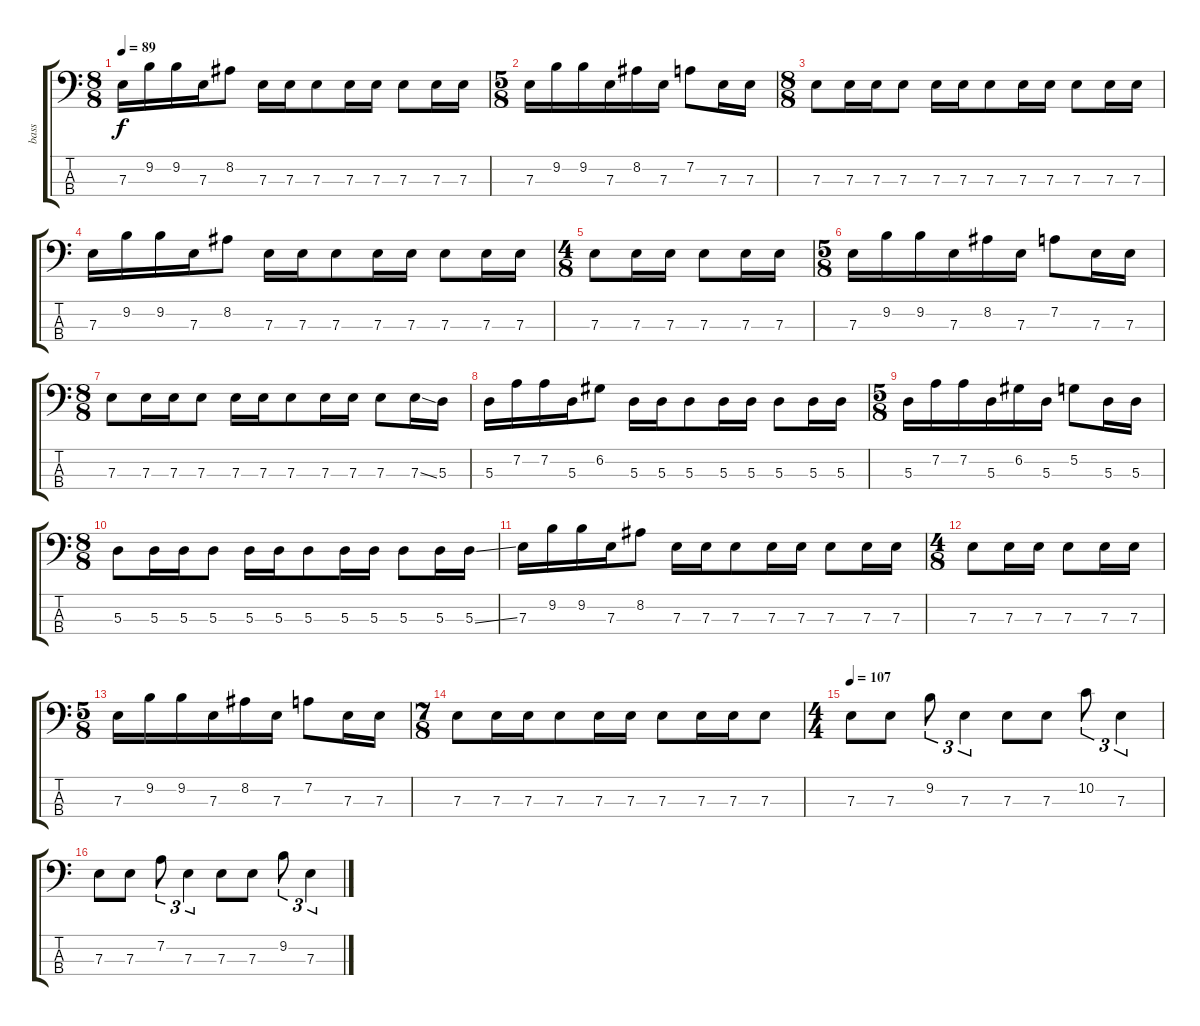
\track ("bass" "bass") {instrument slapbass1}
\staff {score tabs}
\tuning (G2 D2 A1 E1) {hide}
\ts (8 8)
\tempo 89
\clef f4
\ks c
7.3.16{dy f} 9.2.16 9.2.16 7.3.16 8.2.8 7.3.16 7.3.16 7.3.8 7.3.16 7.3.16 7.3.8 7.3.16 7.3.16 |
\ts (5 8)
7.3.16 9.2.16 9.2.16 7.3.16 8.2.16 7.3.16 7.2.8 7.3.16 7.3.16 |
\ts (8 8)
7.3.8 7.3.16 7.3.16 7.3.8 7.3.16 7.3.16 7.3.8 7.3.16 7.3.16 7.3.8 7.3.16 7.3.16 |
7.3.16 9.2.16 9.2.16 7.3.16 8.2.8 7.3.16 7.3.16 7.3.8 7.3.16 7.3.16 7.3.8 7.3.16 7.3.16 |
\ts (4 8)
7.3.8 7.3.16 7.3.16 7.3.8 7.3.16 7.3.16 |
\ts (5 8)
7.3.16 9.2.16 9.2.16 7.3.16 8.2.16 7.3.16 7.2.8 7.3.16 7.3.16 |
\ts (8 8)
7.3.8 7.3.16 7.3.16 7.3.8 7.3.16 7.3.16 7.3.8 7.3.16 7.3.16 7.3.8 7.3{ss}.16 5.3.16 |
5.3.16 7.2.16 7.2.16 5.3.16 6.2.8 5.3.16 5.3.16 5.3.8 5.3.16 5.3.16 5.3.8 5.3.16 5.3.16 |
\ts (5 8)
5.3.16 7.2.16 7.2.16 5.3.16 6.2.16 5.3.16 5.2.8 5.3.16 5.3.16 |
\ts (8 8)
5.3.8 5.3.16 5.3.16 5.3.8 5.3.16 5.3.16 5.3.8 5.3.16 5.3.16 5.3.8 5.3.16 5.3{ss}.16 |
7.3.16 9.2.16 9.2.16 7.3.16 8.2.8 7.3.16 7.3.16 7.3.8 7.3.16 7.3.16 7.3.8 7.3.16 7.3.16 |
\ts (4 8)
7.3.8 7.3.16 7.3.16 7.3.8 7.3.16 7.3.16 |
\ts (5 8)
7.3.16 9.2.16 9.2.16 7.3.16 8.2.16 7.3.16 7.2.8 7.3.16 7.3.16 |
\ts (7 8)
7.3.8 7.3.16 7.3.16 7.3.8 7.3.16 7.3.16 7.3.8 7.3.16 7.3.16 7.3.8 |
\ts (4 4)
\tempo 107
7.3.8 7.3.8 9.2.8{tu (3 2)} 7.3.4{tu (3 2)} 7.3.8 7.3.8 10.2.8{tu (3 2)} 7.3.4{tu (3 2)} |
7.3.8 7.3.8 7.2.8{tu (3 2)} 7.3.4{tu (3 2)} 7.3.8 7.3.8 9.2.8{tu (3 2)} 7.3.4{tu (3 2)}
